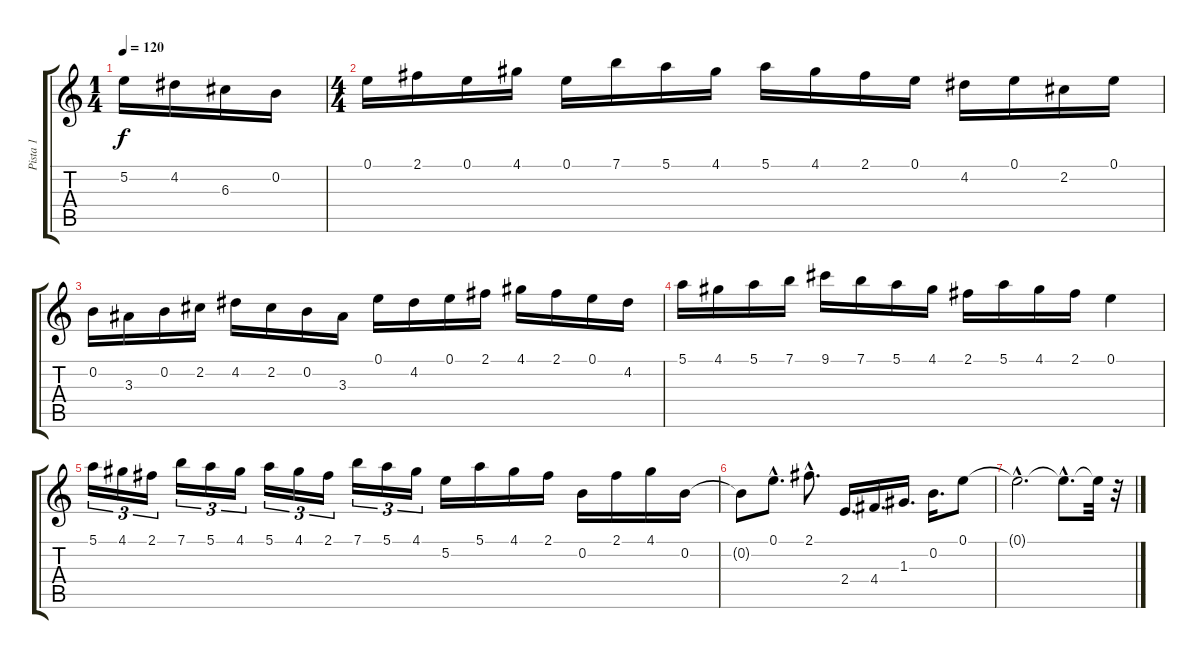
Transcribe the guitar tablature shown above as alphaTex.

\track ("Pista 1" "Pista 1") {instrument distortionguitar}
\staff {score tabs}
\tuning (E4 B3 G3 D3 A2 E2) {hide}
\ts (1 4)
\tempo 120
\clef g2
\ks c
5.2.16{dy f instrument distortionguitar} 4.2.16 6.3.16 0.2.16 |
\ts (4 4)
0.1.16 2.1.16 0.1.16 4.1.16 0.1.16 7.1.16 5.1.16 4.1.16 5.1.16 4.1.16 2.1.16 0.1.16 4.2.16 0.1.16 2.2.16 0.1.16 |
0.2.16 3.3.16 0.2.16 2.2.16 4.2.16 2.2.16 0.2.16 3.3.16 0.1.16 4.2.16 0.1.16 2.1.16 4.1.16 2.1.16 0.1.16 4.2.16 |
5.1.16 4.1.16 5.1.16 7.1.16 9.1.16 7.1.16 5.1.16 4.1.16 2.1.16 5.1.16 4.1.16 2.1.16 0.1.4 |
5.1.16{tu (3 2)} 4.1.16{tu (3 2)} 2.1.16{tu (3 2)} 7.1.16{tu (3 2)} 5.1.16{tu (3 2)} 4.1.16{tu (3 2)} 5.1.16{tu (3 2)} 4.1.16{tu (3 2)} 2.1.16{tu (3 2)} 7.1.16{tu (3 2)} 5.1.16{tu (3 2)} 4.1.16{tu (3 2)} 5.2.16 5.1.16 4.1.16 2.1.16 0.2.16 2.1.16 4.1.16 0.2.16 |
0.2{t}.8 0.1{hac}.8{d} 2.1{hac}.8{d} 2.4.16{d} 4.4.16{d} 1.3.16{d} 0.2.16{d} 0.1.8 |
0.1{hac t}.2{d} 0.1{hac t}.8{d} 0.1{t}.32 r.32
